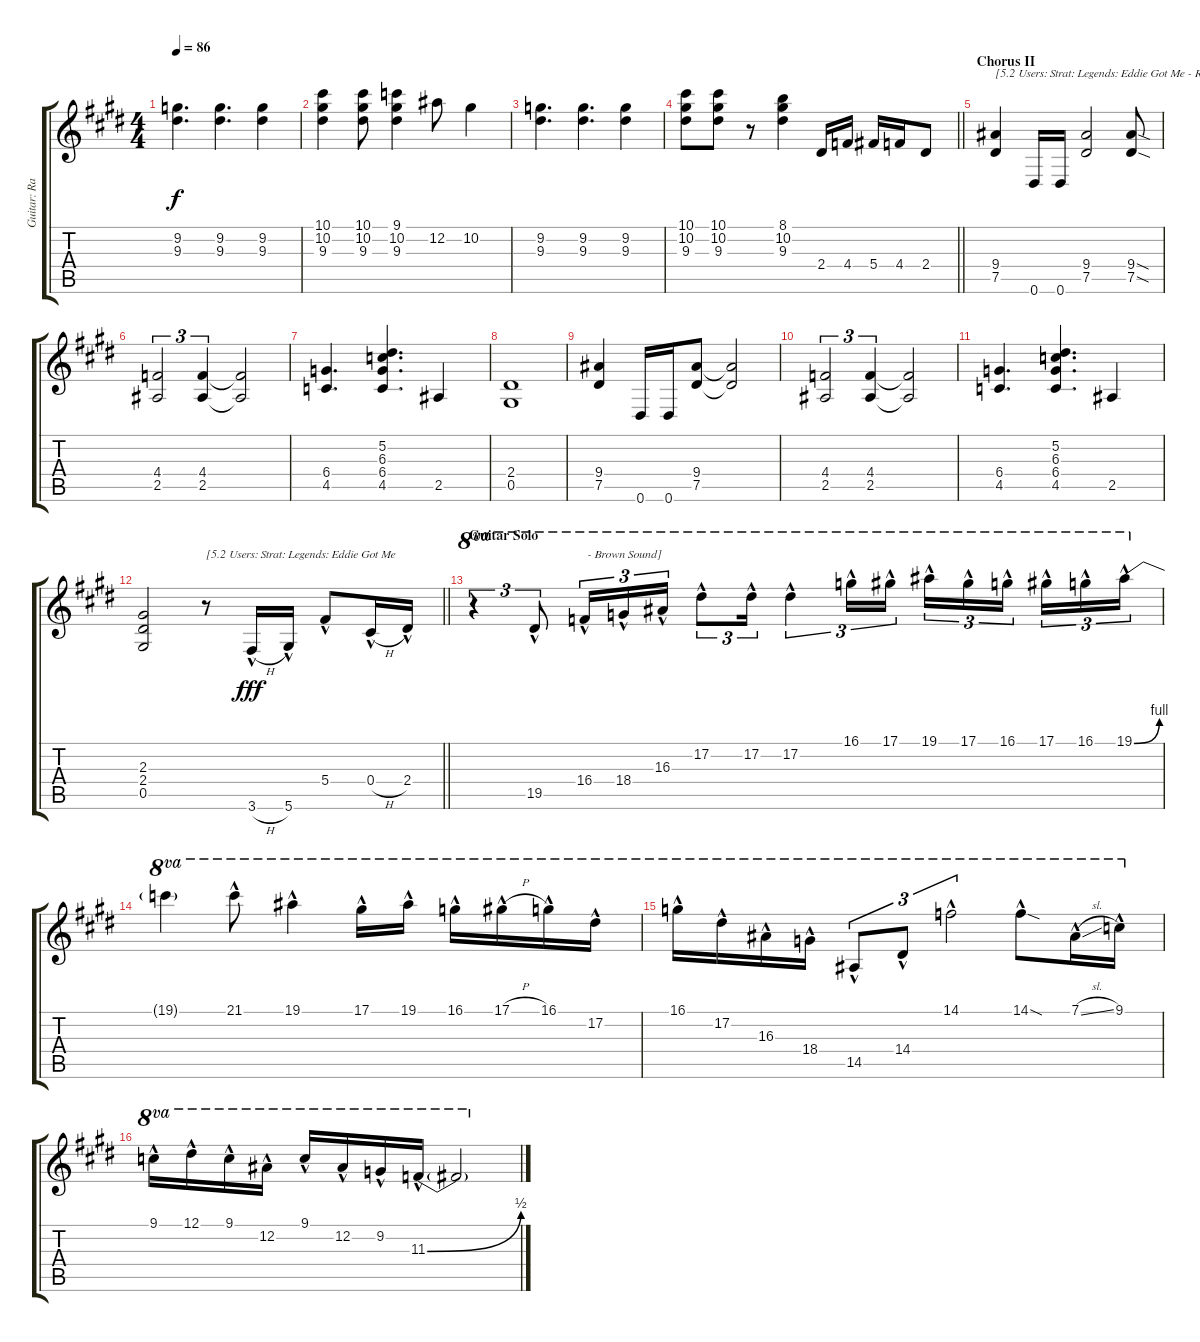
\track ("Guitar: Randy" "Guitar: Ra") {instrument acousticguitarsteel}
\staff {score tabs}
\tuning (Eb4 Bb3 Gb3 Db3 Ab2 Eb2) {hide}
\ts (4 4)
\tempo 86
\clef g2
\ks c#minor
(9.2 9.3).4{d dy f} (9.2 9.3).4{d} (9.2 9.3).4 |
(10.1 10.2 9.3).4 (10.1 10.2 9.3).8 (9.1 10.2 9.3).4 12.2.8 10.2.4 |
(9.2 9.3).4{d} (9.2 9.3).4{d} (9.2 9.3).4 |
\barLineRight lightlight
(10.1 10.2 9.3).8 (10.1 10.2 9.3).8 r.8 (8.1 10.2 9.3).4 2.4.16 4.4.16 5.4.16 4.4.16 2.4.8 |
\section ("" "Chorus II")
(9.4 7.5).4{txt "[5.2 Users: Strat: Legends: Eddie Got Me - Rhythm]" volume 13 instrument distortionguitar} 0.6.16 0.6.16 (9.4 7.5).2 (9.4{sod} 7.5{sod}).8 |
(4.4 2.5).2{tu (3 2)} (4.4 2.5).4{tu (3 2)} (4.4{t} 2.5{t}).2 |
(6.4 4.5).4{d} (5.2 6.3 6.4 4.5).4{d} 2.5.4 |
(2.4 0.5).1 |
(9.4 7.5).4 0.6.16 0.6.16 (9.4 7.5).8 (9.4{t} 7.5{t}).2 |
(4.4 2.5).2{tu (3 2)} (4.4 2.5).4{tu (3 2)} (4.4{t} 2.5{t}).2 |
(6.4 4.5).4{d} (5.2 6.3 6.4 4.5).4{d} 2.5.4 |
\barLineRight lightlight
(2.3 2.4 0.5).2 r.8{txt "[5.2 Users: Strat: Legends: Eddie Got Me" volume 16 instrument overdrivenguitar} 3.6{h hac}.16{dy fff} 5.6{hac}.16 5.4{hac}.8 0.4{h hac}.16 2.4{hac}.16 |
\section ("" "Guitar Solo")
r.4{tu (3 2) ot 8va} 19.5{hac}.8{tu (3 2) ot 8va} 16.4{hac}.16{tu (3 2) ot 8va txt " - Brown Sound]"} 18.4{hac}.16{tu (3 2) ot 8va} 16.3{hac}.16{tu (3 2) ot 8va} 17.2{hac}.8{tu (3 2) ot 8va} 17.2{hac}.16{tu (3 2) ot 8va} 17.2{hac}.4{tu (3 2) ot 8va} 16.1{hac}.16{tu (3 2) ot 8va} 17.1{hac}.16{tu (3 2) ot 8va} 19.1{hac}.16{tu (3 2) ot 8va} 17.1{hac}.16{tu (3 2) ot 8va} 16.1{hac}.16{tu (3 2) ot 8va beam splitsecondary} 17.1{hac}.16{tu (3 2) ot 8va} 16.1{hac}.16{tu (3 2) ot 8va} 19.1{be (bend 0 0 60 4) hac}.16{tu (3 2) ot 8va} |
19.1{t}.4{ot 8va} 21.1{hac}.8{ot 8va} 19.1{hac}.4{ot 8va} 17.1{hac}.16{ot 8va} 19.1{hac}.16{ot 8va} 16.1{hac}.16{ot 8va} 17.1{h hac}.16{ot 8va} 16.1{hac}.16{ot 8va} 17.2{hac}.16{ot 8va} |
16.1{hac}.16{ot 8va} 17.2{hac}.16{ot 8va} 16.3{hac}.16{ot 8va} 18.4{hac}.16{ot 8va} 14.5{hac}.8{tu (3 2) ot 8va} 14.4{hac}.8{tu (3 2) ot 8va} 14.1{hac}.2{tu (3 2) ot 8va} 14.1{sod hac}.8{ot 8va} 7.1{sl hac}.16{ot 8va} 9.1{hac}.16{ot 8va} |
9.1{hac}.16{ot 8va} 12.1{hac}.16{ot 8va} 9.1{hac}.16{ot 8va} 12.2{hac}.16{ot 8va} 9.1{hac}.16{ot 8va} 12.2{hac}.16{ot 8va} 9.2{hac}.16{ot 8va} 11.3{be (bend 0 0 60 2) hac}.16{ot 8va} 11.3{t}.2{ot 8va}
